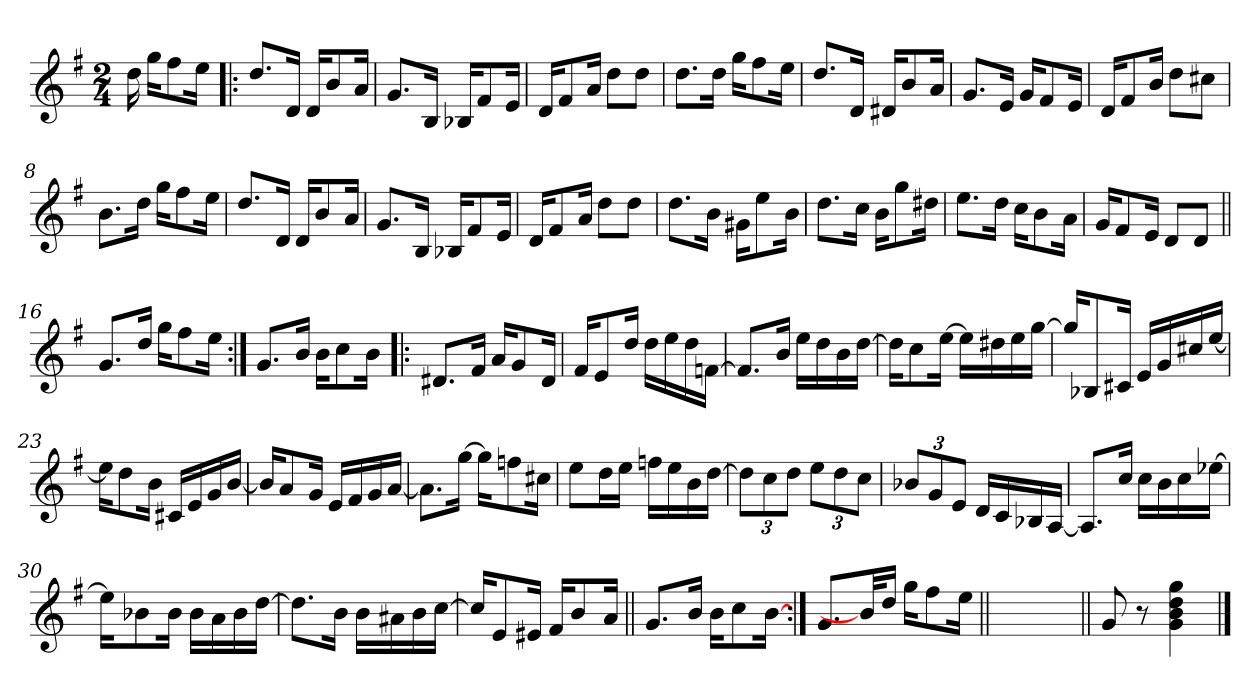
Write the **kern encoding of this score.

**kern
*part1
*staff1
*clefG2
*k[f#]
*G:
*M2/4
=
16dd\
16gg\KL
8ff#\
16ee\Jk
=1!|:
8.dd/L
16d/Jk
16d/KL
8b/
16a/Jk
=2
8.g/L
16B/Jk
16B-X/KL
8f#/
16e/Jk
=3
16d/KL
8f#/
16a/Jk
8dd\L
8dd\J
!!LO:LB:g=z
=4
8.dd\L
16dd\Jk
16gg\KL
8ff#\
16ee\Jk
=5
8.dd/L
16d/Jk
16d#X/KL
8b/
16a/Jk
=6
8.g/L
16e/Jk
16g/KL
8f#/
16e/Jk
=7
16d/KL
8f#/
16b/Jk
8dd\L
8cc#X\J
!!LO:LB:g=z
=8
8.b\L
16dd\Jk
16gg\KL
8ff#\
16ee\Jk
=9
8.dd/L
16d/Jk
16d/KL
8b/
16a/Jk
=10
8.g/L
16B/Jk
16B-X/KL
8f#/
16e/Jk
=11
16d/KL
8f#/
16a/Jk
8dd\L
8dd\J
!!LO:LB:g=z
=12
8.dd\L
16b\Jk
16g#X\KL
8ee\
16b\Jk
=13
8.dd\L
16cc\Jk
16b\KL
8gg\
16dd#X\Jk
=14
8.ee\L
16dd\Jk
16cc\KL
8b\
16a\Jk
=15
16g/KL
8f#/
16e/Jk
8d/L
8d/J
!!LO:LB:g=z
=16||
8.g/L
16dd/Jk
16gg\KL
8ff#\
16ee\Jk
=17:|!
8.g/L
16b/Jk
16b\KL
8cc\
16b\Jk
=18!|:
8.d#X/L
16f#/Jk
16a/KL
8g/
16d#/Jk
=19
16f#/KL
8e/
16dd/Jk
16dd\LL
16ee\
16dd\
[<16fn\JJ
!!LO:LB:g=z
=20
8.f/L]
16b/Jk
16ee\LL
16dd\
16b\
[>16dd\JJ
=21
16dd\KL]
8cc\
[>16ee\Jk
16ee\LL]
16dd#X\
16ee\
[>16gg\JJ
=22
16gg/KL]
8B-X/
16c#X/Jk
16e/LL
16g/
16cc#X/
[>16ee/JJ
=23
16ee\KL]
8dd\
16b\Jk
16c#X/LL
16e/
16g/
[16b/JJ
!!LO:LB:g=z
=24
16b/KL]
8a/
16g/Jk
16e/LL
16f#/
16g/
[16a/JJ
=25
8.a\L]
[>16gg\Jk
16gg\KL]
8ffn\
16cc#X\Jk
=26
8ee\L
16dd\L
16ee\JJ
16ffn\LL
16ee\
16b\
[>16dd\JJ
=27
12dd\L]
12cc\
12dd\J
12ee\L
12dd\
12cc\J
!!LO:LB:g=z
=28
12b-X/L
12g/
12e/J
16d/LL
16c/
16B-X/
[<16A/JJ
=29
8.A/L]
16cc/Jk
16cc\LL
16b\
16cc\
[>16ee-X\JJ
=30
16ee-\KL]
8b-X\
16b-\Jk
16b-\LL
16a\
16b-\
[>16dd\JJ
=31
8.dd\L]
16b\Jk
16b\LL
16a#X\
16b\
[16cc\JJ
!!LO:LB:g=z
=32
16cc/KL]
8e/
16e#X/Jk
16f#/KL
8b/
16a/Jk
=33||
8.g/L
16b/Jk
16b\KL
8cc\
[16b\Jk
=34:|!
8.g/L
32b\Jk]
16dd/Jk
16gg\KL
8ff#\
16ee\Jk
=35||
*stria0
2ryy
=36||
*stria5
8g/
8r
4g\ 4b\ 4dd\ 4gg\
==
*-
